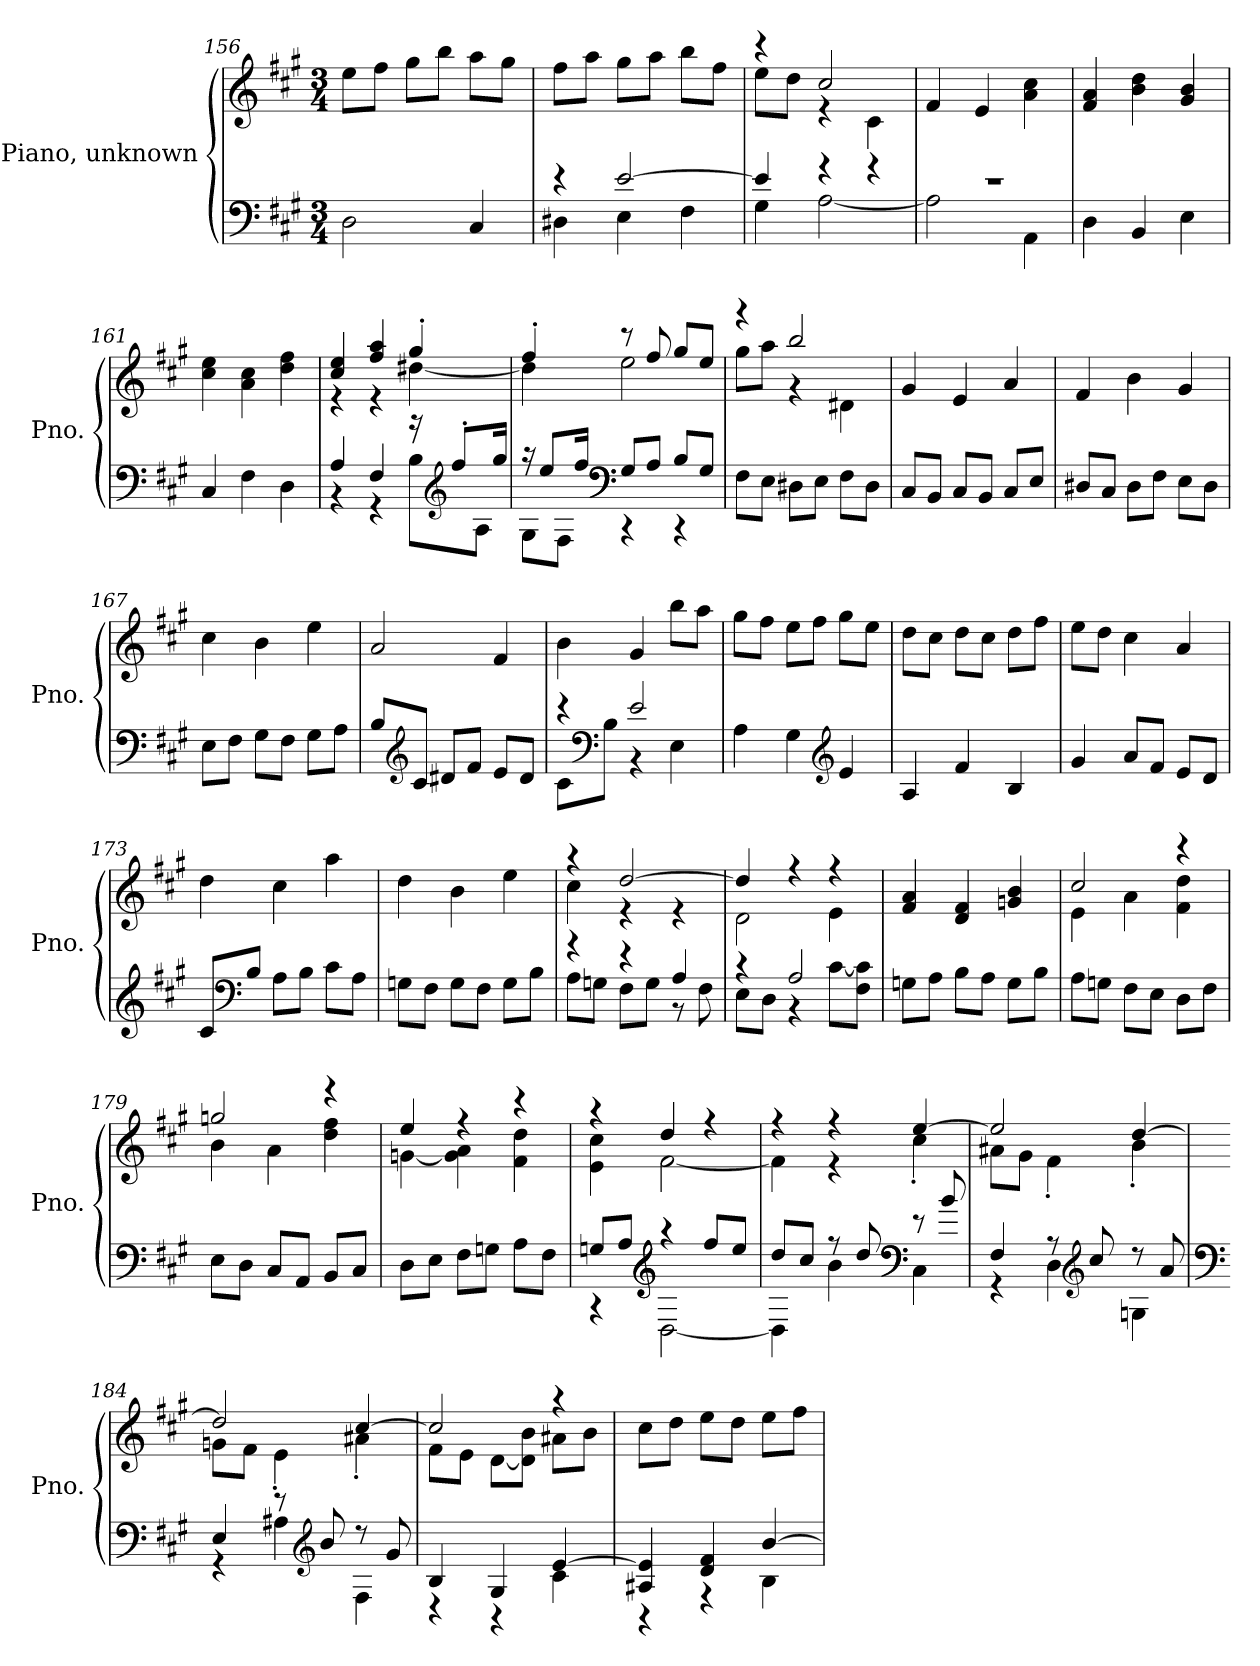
**kern	**kern
*part1	*part1
*staff2	*staff1
*I"Piano, unknown	*
*I'Pno.	*
!!LO:LB:g=z
*clefF4	*clefG2
*k[f#c#g#]	*k[f#c#g#]
*M3/4	*M3/4
=156	=156
2D\	8ee\L
.	8ff#\J
.	8gg#\L
.	8bb\J
4C#/	8aa\L
.	8gg#\J
=157	=157
*^	*
4r	4D#X\	8ff#\L
.	.	8aa\J
[2e/	4E\	8gg#\L
.	.	8aa\J
.	4F#\	8bb\L
.	.	8ff#\J
=158	=158	=158
*	*	*^
4e/]	4G#\	4r	8ee\L
.	.	.	8dd\J
4r	[2A\	2cc#/	4r
4r	.	.	4c#\
*	*	*v	*v
=159	=159	=159
2.r	2A\]	4f#/
.	.	4e/
.	4AA\	4a\ 4cc#\
*v	*v	*
=160	=160
4D\	4f#/ 4a/
4BB/	4b\ 4dd\
4E\	4g#/ 4b/
=161	=161
4C#/	4cc#\ 4ee\
4F#\	4a\ 4cc#\
4D\	4dd\ 4ff#\
=162	=162
*^	*^
4A/	4r	4cc#/ 4ee/	4r
4F#/	4r	4ff#/ 4aa/	4r
16r	8B\L	4gg#'/	[4dd#X\
*clefG2	*	*	*
8ff#'/L	.	.	.
.	8A\J	.	.
16gg#/Jk	.	.	.
!!LO:LB:g=z	!!
=163	=163	=163	=163
16r	8G#\L	4ff#'/	4dd#\]
8ee/L	.	.	.
.	8F#\J	.	.
16ff#/Jk	.	.	.
*clefF4	*	*	*
8G#/L	4r	8r	2ee\
8A/J	.	8ff#/	.
8B/L	4r	8gg#/L	.
8G#/J	.	8ee/J	.
*v	*v	*	*
=164	=164	=164
8F#\L	4r	8gg#\L
8E\J	.	8aa\J
8D#X\L	2bb/	4r
8E\J	.	.
8F#\L	.	4d#X\
8D#\J	.	.
*	*v	*v
=165	=165
8C#/L	4g#/
8BB/J	.
8C#/L	4e/
8BB/J	.
8C#/L	4a/
8E/J	.
=166	=166
8D#X/L	4f#/
8C#/J	.
8D#\L	4b\
8F#\J	.
8E\L	4g#/
8D#\J	.
=167	=167
8E\L	4cc#\
8F#\J	.
8G#\L	4b\
8F#\J	.
8G#\L	4ee\
8A\J	.
!!LO:LB:g=z
=168	=168
8B/L	2a/
*clefG2	*
8c#/J	.
8d#X/L	.
8f#/J	.
8e/L	4f#/
8d#/J	.
=169	=169
*^	*
4r	8c#\L	4b\
*clefF4	*	*
.	8B\J	.
2e/	4r	4g#/
.	4E\	8bb\L
.	.	8aa\J
*v	*v	*
=170	=170
4A\	8gg#\L
.	8ff#\J
4G#\	8ee\L
.	8ff#\J
*clefG2	*
4e/	8gg#\L
.	8ee\J
=171	=171
4A/	8dd\L
.	8cc#\J
4f#/	8dd\L
.	8cc#\J
4B/	8dd\L
.	8ff#\J
=172	=172
4g#/	8ee\L
.	8dd\J
8a/L	4cc#\
8f#/J	.
8e/L	4a/
8d/J	.
!!LO:LB:g=z
=173	=173
8c#/L	4dd\
*clefF4	*
8B/J	.
8A\L	4cc#\
8B\J	.
8c#\L	4aa\
8A\J	.
=174	=174
8Gn\L	4dd\
8F#\J	.
8G\L	4b\
8F#\J	.
8G\L	4ee\
8B\J	.
=175	=175
*^	*^
4r	8A\L	4r	4cc#\
.	8Gn\J	.	.
4r	8F#\L	[2dd/	4r
.	8G\J	.	.
4A/	8r	.	4r
.	8F#\	.	.
=176	=176	=176	=176
4r	8E\L	4dd/]	2d\
.	8D\J	.	.
2A/	4r	4r	.
.	[8c#\L	4r	4e\
.	8F#\ 8c#\]J	.	.
*v	*v	*	*
*	*v	*v
=177	=177
8Gn\L	4f#/ 4a/
8A\J	.
8B\L	4d/ 4f#/
8A\J	.
8G\L	4gn/ 4b/
8B\J	.
=178	=178
*	*^
8A\L	2cc#/	4e\
8Gn\J	.	.
8F#\L	.	4a\
8E\J	.	.
8D\L	4r	4f#\ 4dd\
8F#\J	.	.
!!LO:PB:g=z	!!
=179	=179	=179
8E\L	2ggn/	4b\
8D\J	.	.
8C#/L	.	4a\
8AA/J	.	.
8BB/L	4r	4dd\ 4ff#\
8C#/J	.	.
=180	=180	=180
8D\L	4ee/	[4gn\
8E\J	.	.
8F#\L	4r	4g\] 4a\
8Gn\J	.	.
8A\L	4r	4f#\ 4dd\
8F#\J	.	.
=181	=181	=181
*^	*	*
8Gn/L	4r	4r	4e\ 4cc#\
8A/J	.	.	.
*clefG2	*	*	*
4r	[2D\	4dd/	[2f#\
8ff#/L	.	4r	.
8ee/J	.	.	.
=182	=182	=182	=182
8dd/L	4D\]	4r	4f#\]
8cc#/J	.	.	.
8r	4b\	4r	4r
8dd/	.	.	.
*clefF4	*	*	*
8r	4C#\	[4ee/	4cc#'\
8b/	.	.	.
=183	=183	=183	=183
4F#/	4r	2ee/]	8a#X\L
.	.	.	8g#\J
8r	4D\	.	4f#'\
*clefG2	*	*	*
8cc#/	.	.	.
8r	4Gn\	[4dd/	4b'\
8a/	.	.	.
!!LO:LB:g=z	!!
=184	=184	=184	=184
*clefF4	*	*	*
4E/	4r	2dd/]	8gn\L
.	.	.	8f#\J
8r	4A#X\	.	4e'\
*clefG2	*	*	*
8b/	.	.	.
8r	4F#\	[4cc#/	4a#X'\
8g#/	.	.	.
=185	=185	=185	=185
4B/	4r	2cc#/]	8f#\L
.	.	.	8e\J
4G#/	4r	.	[8d\L
.	.	.	8d\] 8b\J
[4e/	4c#\	4r	8a#X\L
.	.	.	8b\J
*	*	*v	*v
=186	=186	=186
4A#X/ 4e/]	4r	8cc#\L
.	.	8dd\J
4d/ 4f#/	4r	8ee\L
.	.	8dd\J
[4b/	4B\	8ee\L
.	.	8ff#\J
*v	*v	*
=	=
*-	*-
